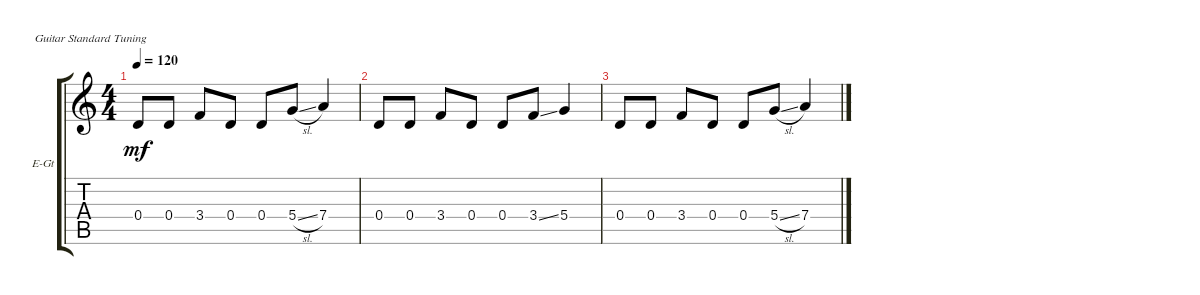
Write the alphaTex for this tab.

\defaultSystemsLayout 4
\bracketExtendMode groupsimilarinstruments
\firstSystemTrackNameOrientation horizontal
\otherSystemsTrackNameOrientation horizontal
\track ("Electric Guitar" "E-Gt") {instrument overdrivenguitar}
\staff {score tabs}
\tuning (E4 B3 G3 D3 A2 E2)
\ts (4 4)
\tempo 120
\clef g2
\ks c
0.4.8{dy mf} 0.4.8 3.4.8 0.4.8 0.4.8 5.4{sl}.8 7.4.4 |
0.4.8 0.4.8 3.4.8 0.4.8 0.4.8 3.4{ss}.8 5.4.4 |
0.4.8 0.4.8 3.4.8 0.4.8 0.4.8 5.4{sl}.8 7.4.4
